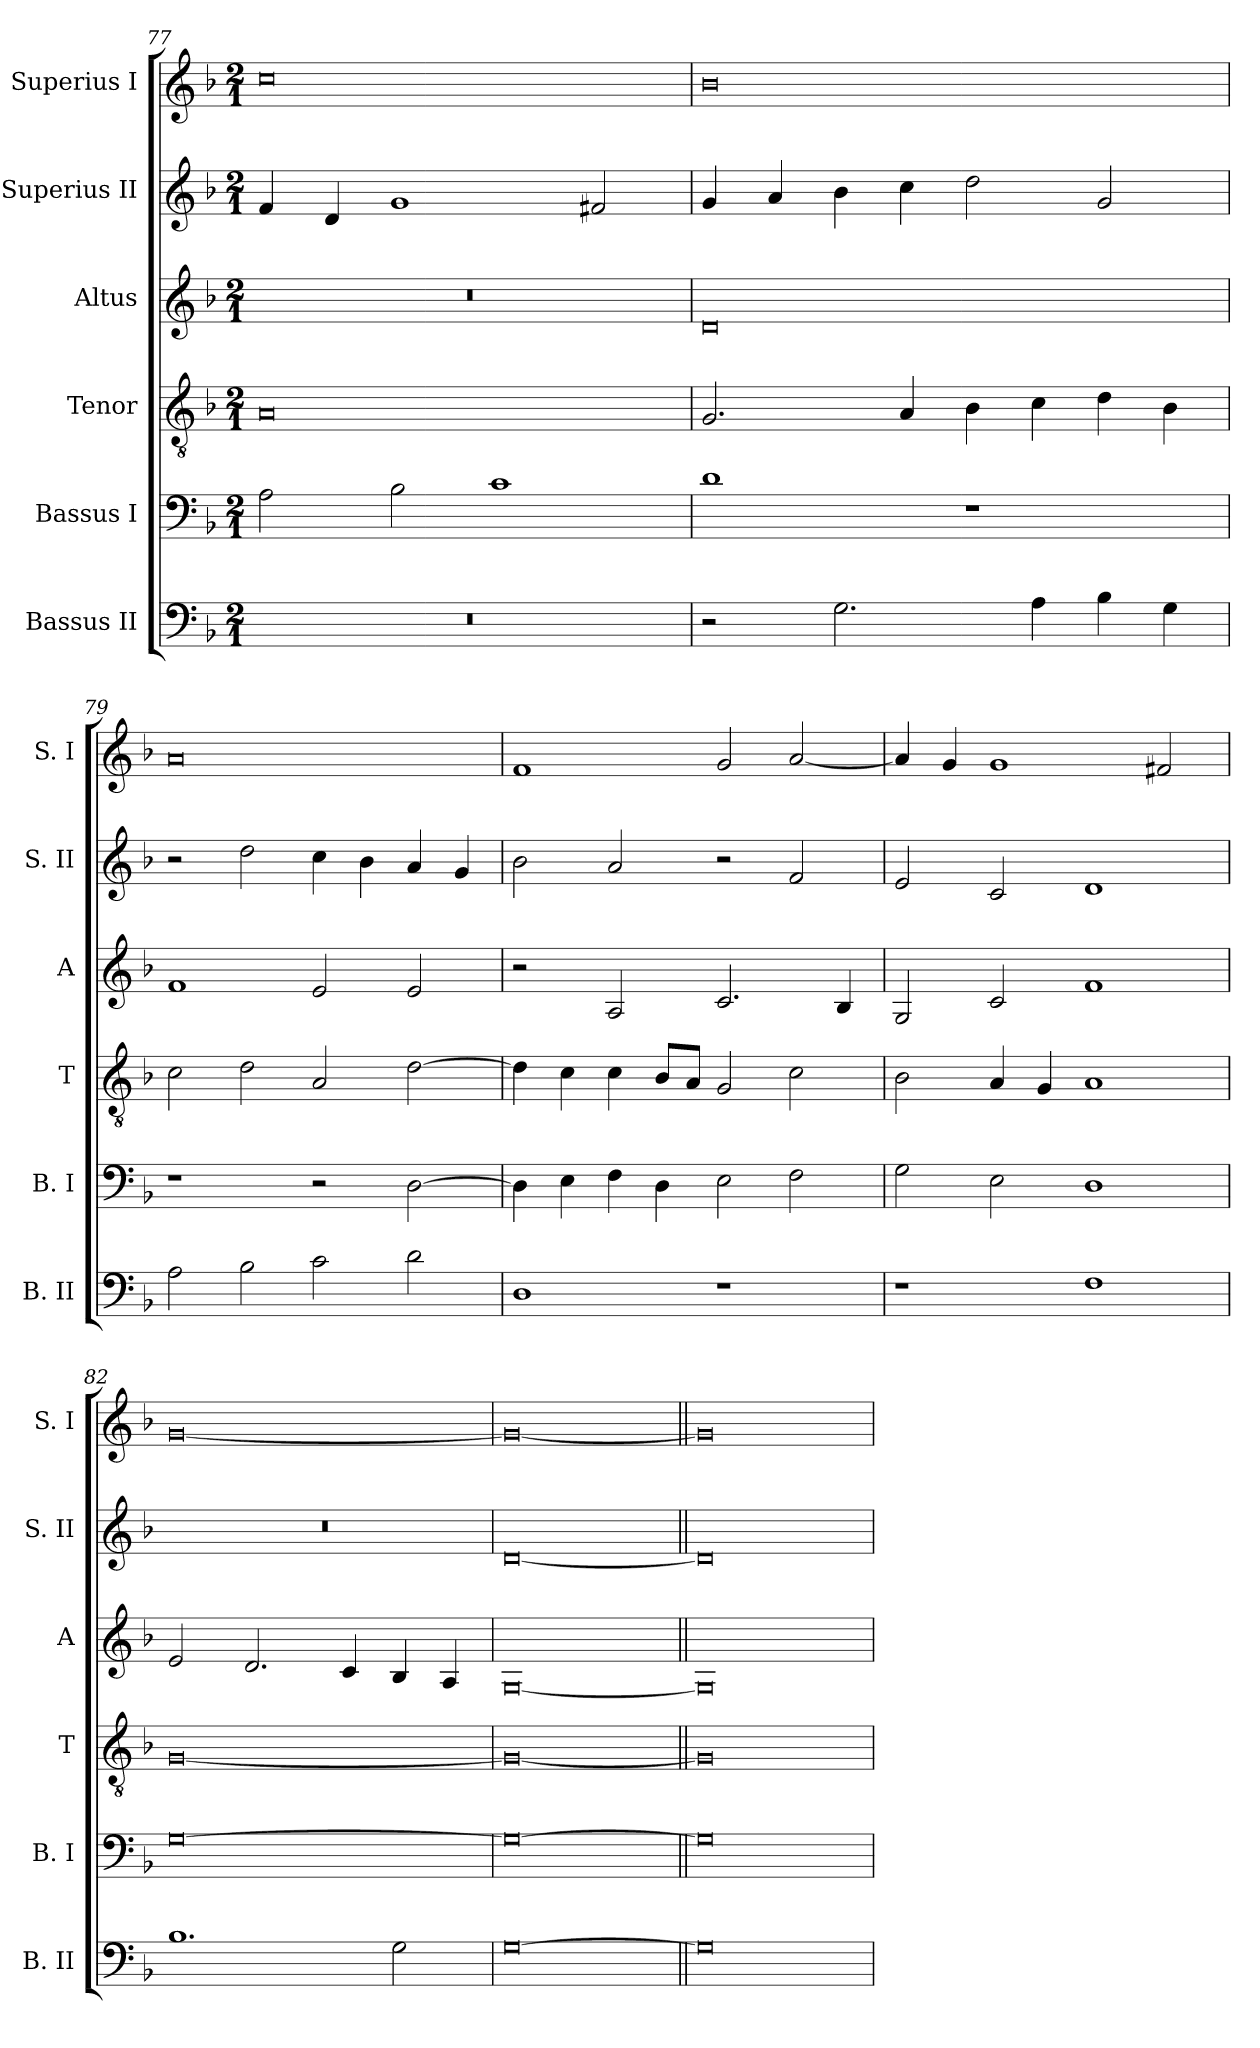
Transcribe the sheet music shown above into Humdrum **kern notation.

**kern	**kern	**kern	**kern	**kern	**kern
*part6	*part5	*part4	*part3	*part2	*part1
*staff6	*staff5	*staff4	*staff3	*staff2	*staff1
*I"Bassus II	*I"Bassus I	*I"Tenor	*I"Altus	*I"Superius II	*I"Superius I
*I'B. II	*I'B. I	*I'T	*I'A	*I'S. II	*I'S. I
*clefF4	*clefF4	*clefGv2	*clefG2	*clefG2	*clefG2
*k[b-]	*k[b-]	*k[b-]	*k[b-]	*k[b-]	*k[b-]
*F:	*F:	*F:	*F:	*F:	*F:
*M2/1	*M2/1	*M2/1	*M2/1	*M2/1	*M2/1
=77	=77	=77	=77	=77	=77
0r	2A	0A	0r	4f	0cc
.	.	.	.	4d	.
.	2B-	.	.	1g	.
.	1c	.	.	.	.
.	.	.	.	2f#X	.
=78	=78	=78	=78	=78	=78
2r	1d	2.G	0d	4g	0b-
.	.	.	.	4a	.
2.G	.	.	.	4b-	.
.	.	4A	.	4cc	.
.	1r	4B-	.	2dd	.
4A	.	4c	.	.	.
4B-	.	4d	.	2g	.
4G	.	4B-	.	.	.
=79	=79	=79	=79	=79	=79
2A	1r	2c	1f	2r	0a
2B-	.	2d	.	2dd	.
2c	2r	2A	2e	4cc	.
.	.	.	.	4b-	.
2d	[2D	[2d	2e	4a	.
.	.	.	.	4g	.
=80	=80	=80	=80	=80	=80
1D	4D]	4d]	2r	2b-	1f
.	4E	4c	.	.	.
.	4F	4c	2A	2a	.
.	4D	8B-L	.	.	.
.	.	8AJ	.	.	.
1r	2E	2G	2.c	2r	2g
.	2F	2c	.	2f	[2a
.	.	.	4B-	.	.
=81	=81	=81	=81	=81	=81
1r	2G	2B-	2G	2e	4a]
.	.	.	.	.	4g
.	2E	4A	2c	2c	1g
.	.	4G	.	.	.
1F	1D	1A	1f	1d	.
.	.	.	.	.	2f#X
=82	=82	=82	=82	=82	=82
1.B-	[0G	[0G	2e	0r	[0g
.	.	.	2.d	.	.
.	.	.	4c	.	.
2G	.	.	4B-	.	.
.	.	.	4A	.	.
=83	=83	=83	=83	=83	=83
[0G	0G_	0G_	[0G	[0d	0g_
=84||	=84||	=84||	=84||	=84||	=84||
0G]	0G]	0G]	0G]	0d]	0g]
=	=	=	=	=	=
*-	*-	*-	*-	*-	*-
